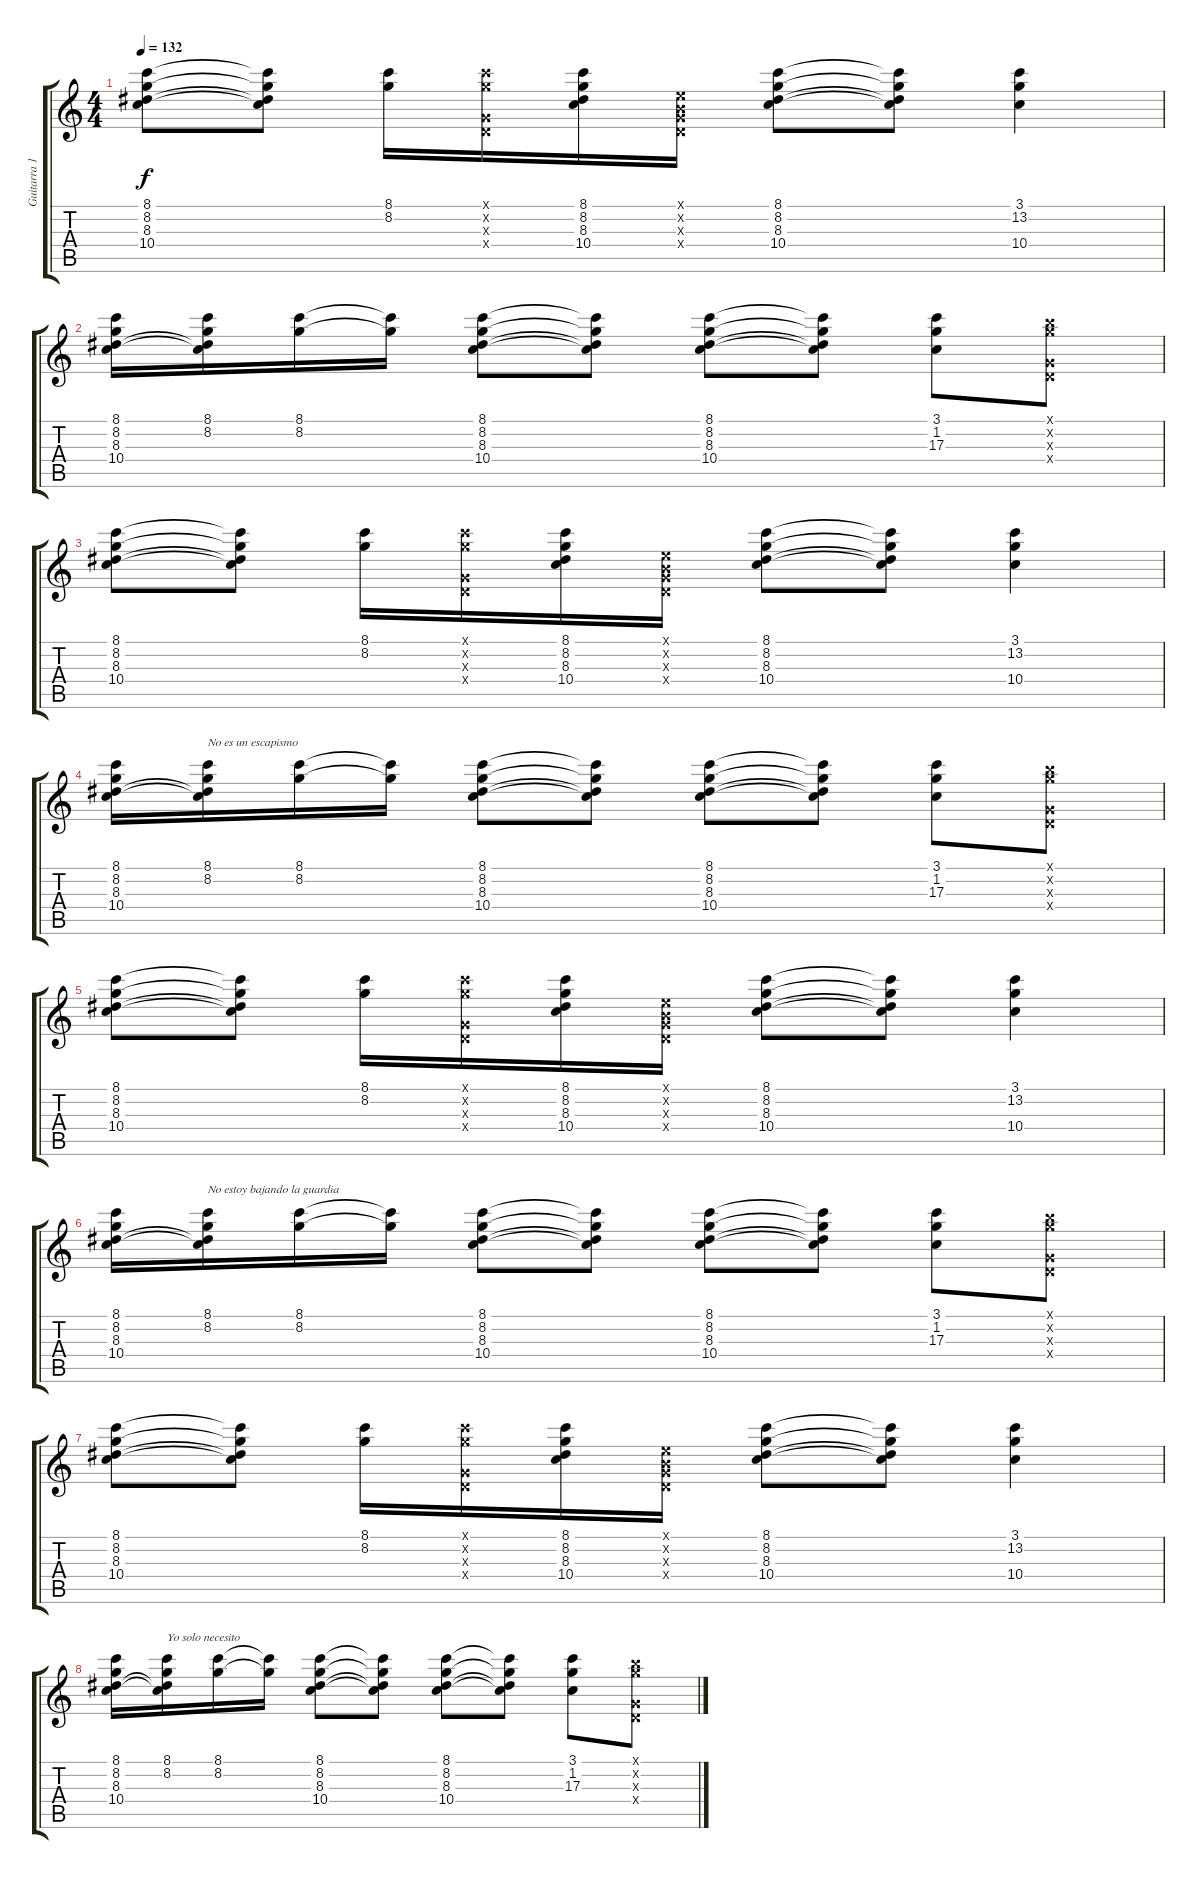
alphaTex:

\track ("Guitarra 1" "Guitarra 1") {instrument acousticguitarsteel}
\staff {score tabs}
\tuning (E4 B3 G3 D3 A2 E2) {hide}
\ts (4 4)
\tempo 132
\clef g2
\ks c
(8.1 8.2 8.3 10.4).8{dy f} (8.1{t} 8.2{t} 8.3{t} 10.4{t}).8 (8.1 8.2).16 (8.1{x} 8.2{x} 0.3{x} 0.4{x}).16 (8.1 8.2 8.3 10.4).16 (0.1{x} 0.2{x} 0.3{x} 0.4{x}).16 (8.1 8.2 8.3 10.4).8 (8.1{t} 8.2{t} 8.3{t} 10.4{t}).8 (3.1 13.2 10.4).4 |
(8.1 8.2 8.3 10.4).16 (8.1 8.2 8.3{t} 10.4{t}).16 (8.1 8.2).16 (8.1{t} 8.2{t}).16 (8.1 8.2 8.3 10.4).8 (8.1{t} 8.2{t} 8.3{t} 10.4{t}).8 (8.1 8.2 8.3 10.4).8 (8.1{t} 8.2{t} 8.3{t} 10.4{t}).8 (3.1 1.2 17.3).8 (7.1{x} 8.2{x} 0.3{x} 0.4{x}).8 |
(8.1 8.2 8.3 10.4).8 (8.1{t} 8.2{t} 8.3{t} 10.4{t}).8 (8.1 8.2).16 (8.1{x} 8.2{x} 0.3{x} 0.4{x}).16 (8.1 8.2 8.3 10.4).16 (0.1{x} 0.2{x} 0.3{x} 0.4{x}).16 (8.1 8.2 8.3 10.4).8 (8.1{t} 8.2{t} 8.3{t} 10.4{t}).8 (3.1 13.2 10.4).4 |
(8.1 8.2 8.3 10.4).16 (8.1 8.2 8.3{t} 10.4{t}).16{txt "No es un escapismo"} (8.1 8.2).16 (8.1{t} 8.2{t}).16 (8.1 8.2 8.3 10.4).8 (8.1{t} 8.2{t} 8.3{t} 10.4{t}).8 (8.1 8.2 8.3 10.4).8 (8.1{t} 8.2{t} 8.3{t} 10.4{t}).8 (3.1 1.2 17.3).8 (7.1{x} 8.2{x} 0.3{x} 0.4{x}).8 |
(8.1 8.2 8.3 10.4).8 (8.1{t} 8.2{t} 8.3{t} 10.4{t}).8 (8.1 8.2).16 (8.1{x} 8.2{x} 0.3{x} 0.4{x}).16 (8.1 8.2 8.3 10.4).16 (0.1{x} 0.2{x} 0.3{x} 0.4{x}).16 (8.1 8.2 8.3 10.4).8 (8.1{t} 8.2{t} 8.3{t} 10.4{t}).8 (3.1 13.2 10.4).4 |
(8.1 8.2 8.3 10.4).16 (8.1 8.2 8.3{t} 10.4{t}).16{txt "No estoy bajando la guardia"} (8.1 8.2).16 (8.1{t} 8.2{t}).16 (8.1 8.2 8.3 10.4).8 (8.1{t} 8.2{t} 8.3{t} 10.4{t}).8 (8.1 8.2 8.3 10.4).8 (8.1{t} 8.2{t} 8.3{t} 10.4{t}).8 (3.1 1.2 17.3).8 (7.1{x} 8.2{x} 0.3{x} 0.4{x}).8 |
(8.1 8.2 8.3 10.4).8 (8.1{t} 8.2{t} 8.3{t} 10.4{t}).8 (8.1 8.2).16 (8.1{x} 8.2{x} 0.3{x} 0.4{x}).16 (8.1 8.2 8.3 10.4).16 (0.1{x} 0.2{x} 0.3{x} 0.4{x}).16 (8.1 8.2 8.3 10.4).8 (8.1{t} 8.2{t} 8.3{t} 10.4{t}).8 (3.1 13.2 10.4).4 |
(8.1 8.2 8.3 10.4).16 (8.1 8.2 8.3{t} 10.4{t}).16{txt "Yo solo necesito"} (8.1 8.2).16 (8.1{t} 8.2{t}).16 (8.1 8.2 8.3 10.4).8 (8.1{t} 8.2{t} 8.3{t} 10.4{t}).8 (8.1 8.2 8.3 10.4).8 (8.1{t} 8.2{t} 8.3{t} 10.4{t}).8 (3.1 1.2 17.3).8 (7.1{x} 8.2{x} 0.3{x} 0.4{x}).8
